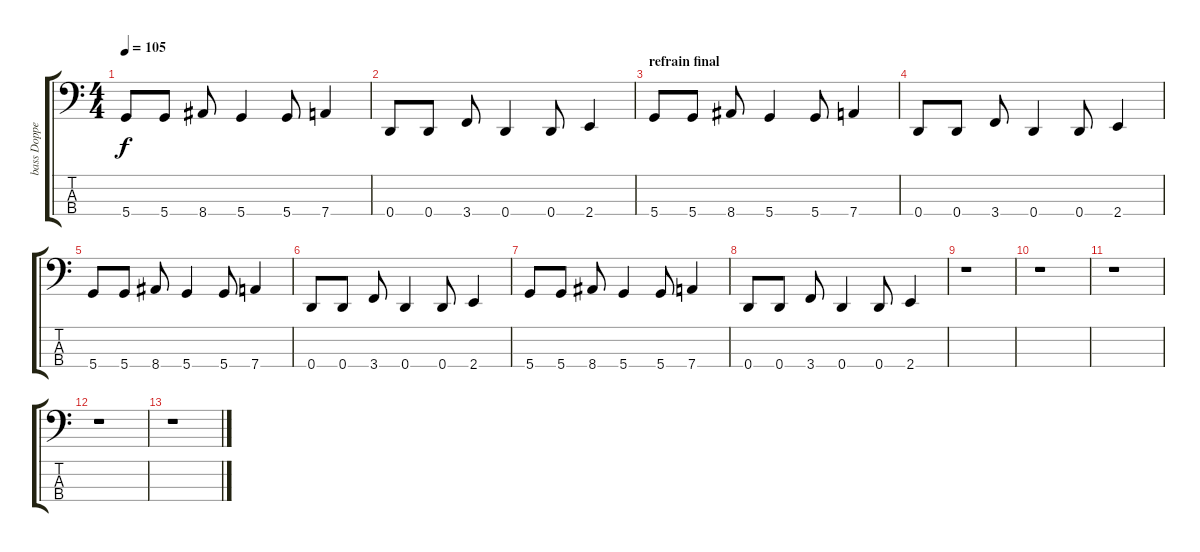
\track ("bass Dopped D" "bass Doppe") {instrument electricbasspick}
\staff {score tabs}
\tuning (G2 D2 A1 D1) {hide}
\ts (4 4)
\tempo 105
\clef f4
\ks c
5.4.8{dy f} 5.4.8 8.4.8 5.4.4 5.4.8 7.4.4 |
0.4.8 0.4.8 3.4.8 0.4.4 0.4.8 2.4.4 |
\section ("" "refrain final")
5.4.8 5.4.8 8.4.8 5.4.4 5.4.8 7.4.4 |
0.4.8 0.4.8 3.4.8 0.4.4 0.4.8 2.4.4 |
5.4.8 5.4.8 8.4.8 5.4.4 5.4.8 7.4.4 |
0.4.8 0.4.8 3.4.8 0.4.4 0.4.8 2.4.4 |
5.4.8 5.4.8 8.4.8 5.4.4 5.4.8 7.4.4 |
0.4.8 0.4.8 3.4.8 0.4.4 0.4.8 2.4.4 |
r.1 |
r.1 |
r.1 |
r.1 |
r.1
